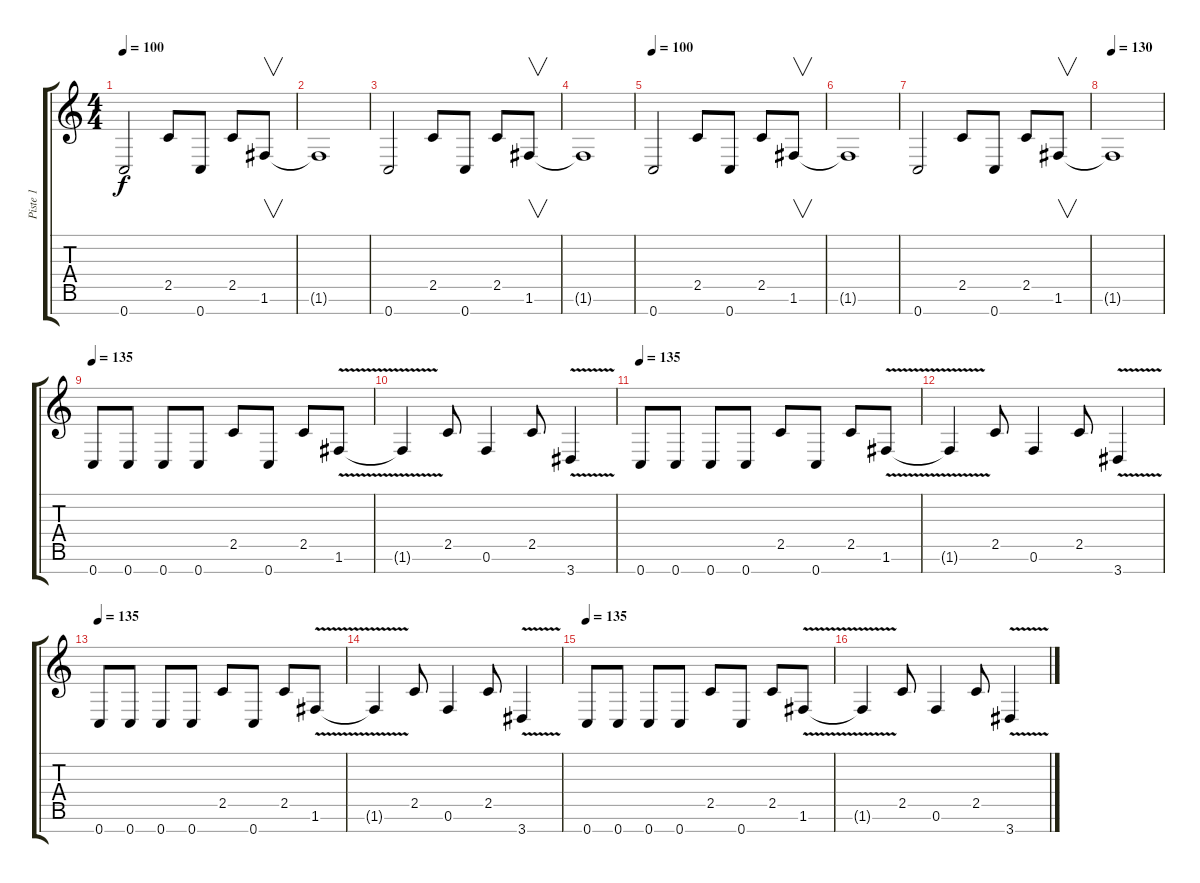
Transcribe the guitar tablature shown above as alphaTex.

\track ("Piste 1" "Piste 1") {instrument distortionguitar}
\staff {score tabs}
\tuning (F4 C4 Ab3 Eb3 Bb2 F2 C2) {hide}
\ts (4 4)
\tempo 100
\clef g2
\ks c
0.7.2{dy f} 2.5.8 0.7.8 2.5.8 1.6.8{v} |
1.6{t}.1 |
0.7.2 2.5.8 0.7.8 2.5.8 1.6.8{v} |
1.6{t}.1 |
\tempo 100
0.7.2 2.5.8 0.7.8 2.5.8 1.6.8{v} |
1.6{t}.1 |
0.7.2 2.5.8 0.7.8 2.5.8 1.6.8{v} |
\tempo 130
1.6{t}.1 |
\tempo 135
0.7.8 0.7.8 0.7.8 0.7.8 2.5.8 0.7.8 2.5.8 1.6{v}.8 |
1.6{t}.4 2.5.8 0.6.4 2.5.8 3.7{v}.4 |
\tempo 135
0.7.8 0.7.8 0.7.8 0.7.8 2.5.8 0.7.8 2.5.8 1.6{v}.8 |
1.6{t}.4 2.5.8 0.6.4 2.5.8 3.7{v}.4 |
\tempo 135
0.7.8 0.7.8 0.7.8 0.7.8 2.5.8 0.7.8 2.5.8 1.6{v}.8 |
1.6{t}.4 2.5.8 0.6.4 2.5.8 3.7{v}.4 |
\tempo 135
0.7.8 0.7.8 0.7.8 0.7.8 2.5.8 0.7.8 2.5.8 1.6{v}.8 |
1.6{t}.4 2.5.8 0.6.4 2.5.8 3.7{v}.4
